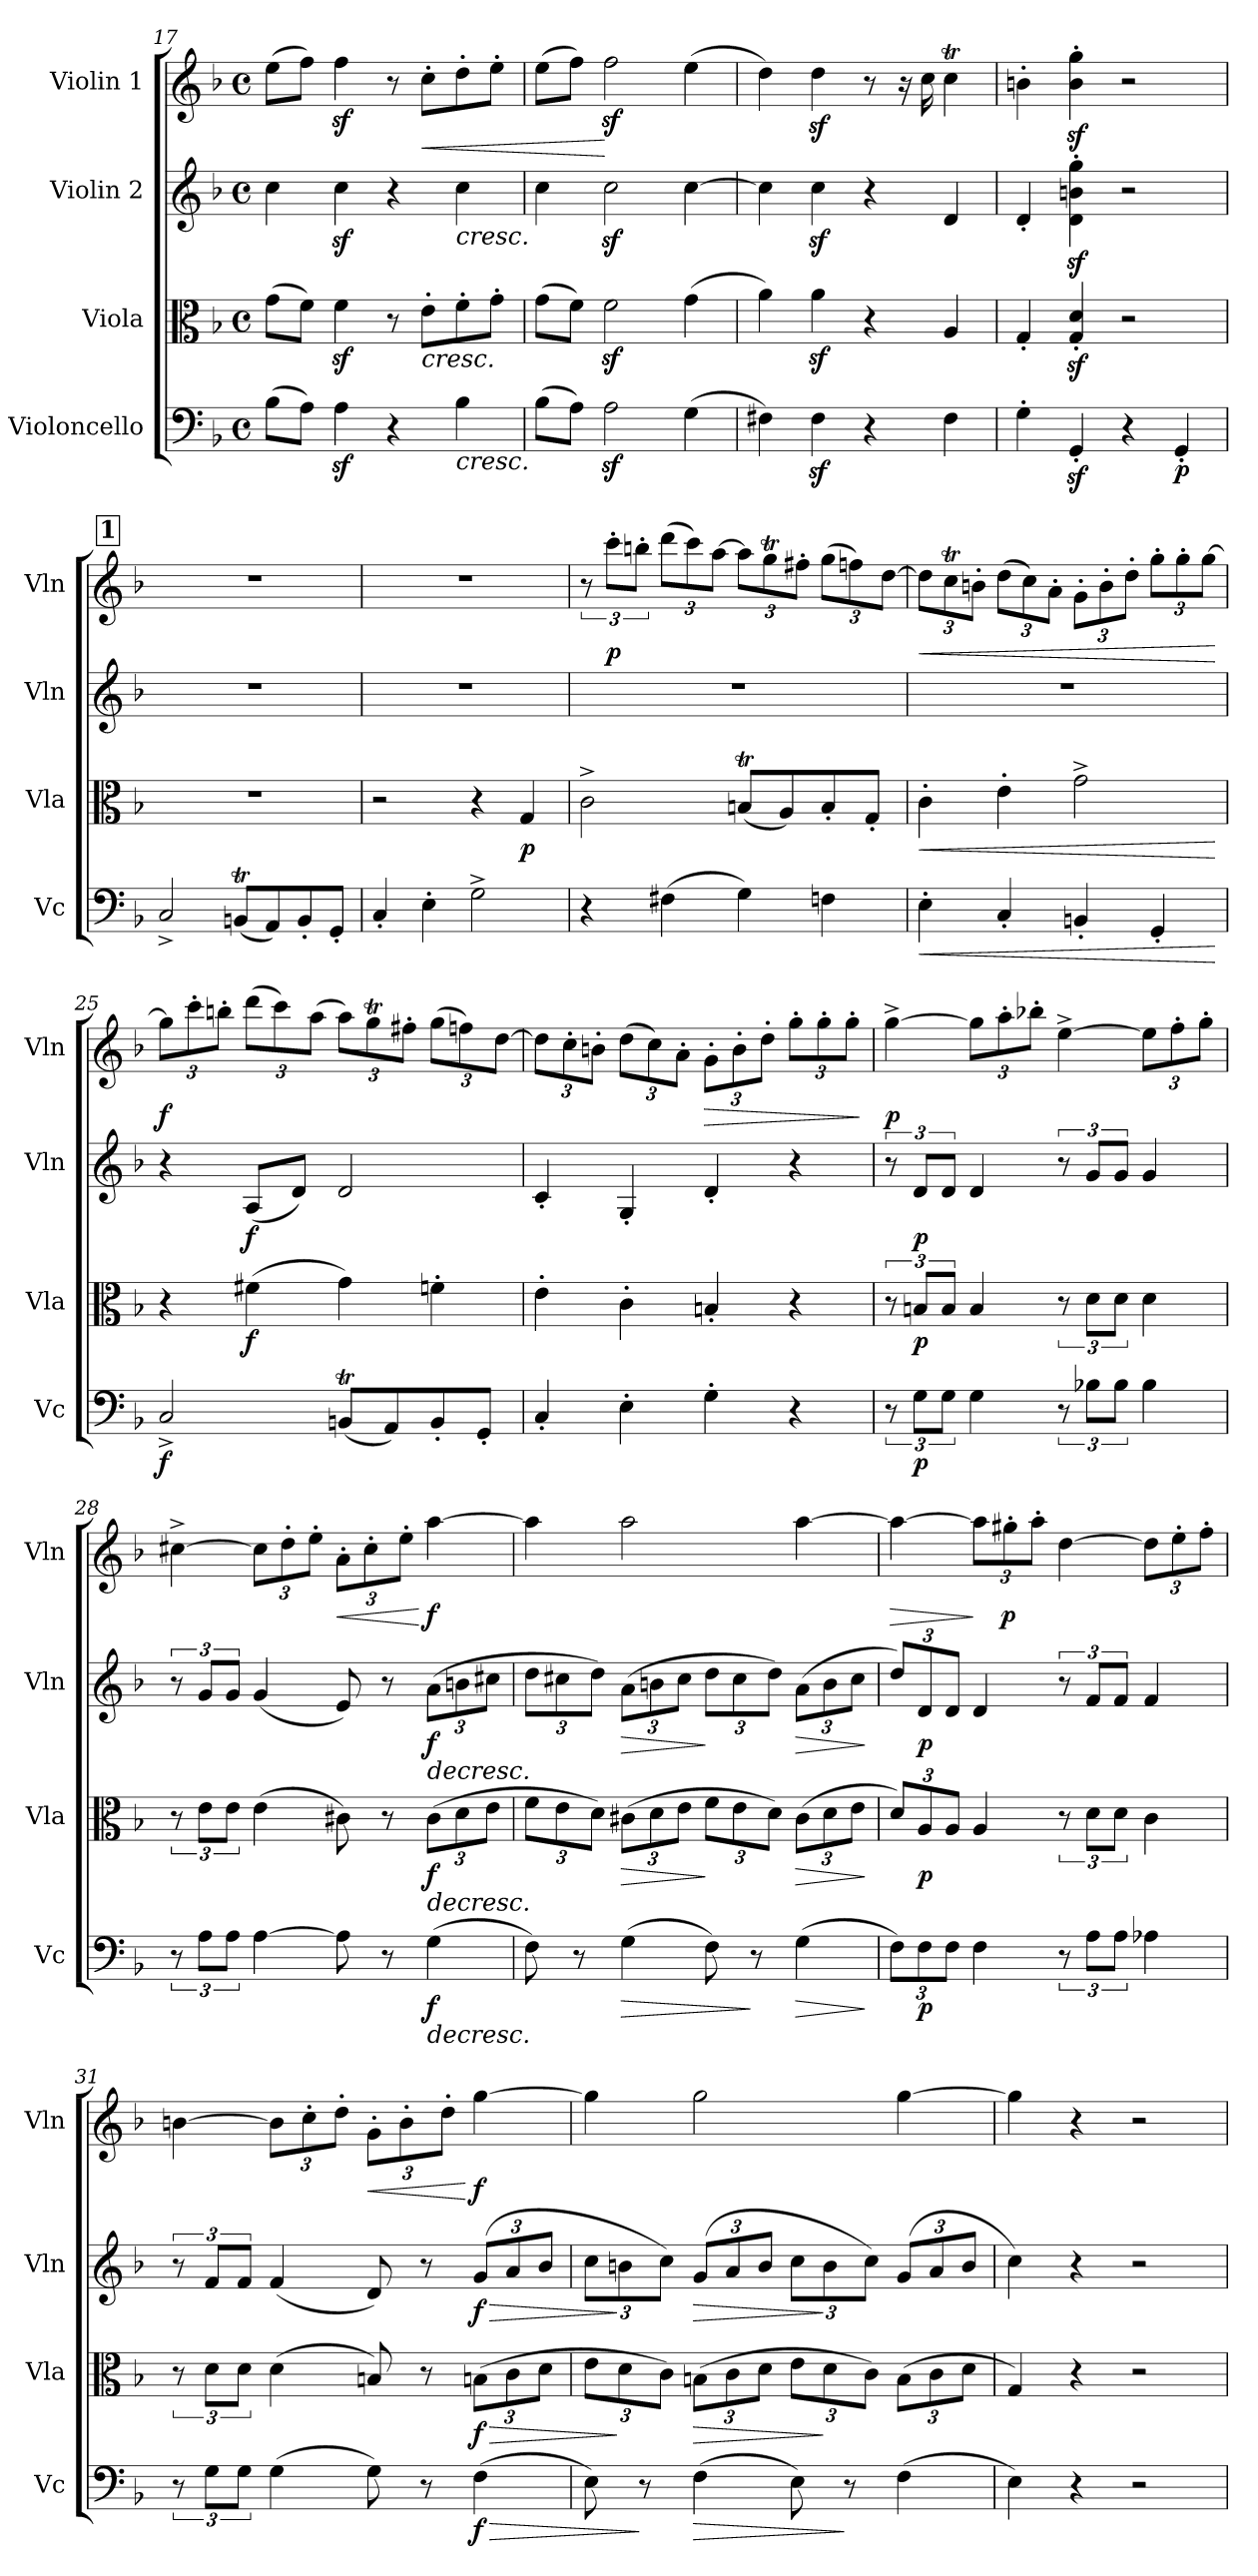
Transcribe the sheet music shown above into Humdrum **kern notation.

**kern	**dynam	**kern	**dynam	**kern	**dynam	**kern	**dynam
*part4	*part4	*part3	*part3	*part2	*part2	*part1	*part1
*staff4	*staff4	*staff3	*staff3	*staff2	*staff2	*staff1	*staff1
*I"Violoncello	*	*I"Viola	*	*I"Violin 2	*	*I"Violin 1	*
*I'Vc	*	*I'Vla	*	*I'Vln	*	*I'Vln	*
*clefF4	*	*clefC3	*	*clefG2	*	*clefG2	*
*k[b-]	*	*k[b-]	*	*k[b-]	*	*k[b-]	*
*M4/4	*	*M4/4	*	*M4/4	*	*M4/4	*
*met(c)	*	*met(c)	*	*met(c)	*	*met(c)	*
=17	=17	=17	=17	=17	=17	=17	=17
(8B-\L	.	(8g\L	.	4cc\	.	(8ee\L	.
8A\J)	.	8f\J)	.	.	.	8ff\J)	.
4Az<\	.	4fz<\	.	4ccz<\	.	4ffz<\	.
4r	.	8r	.	4r	.	8r	.
!	!	!	!LO:HP:b	!	!	!	!LO:HP:b
.	.	8e'\L	<	.	.	8cc'\L	<
!	!LO:HP:b	!	!	!	!LO:HP:b	!	!
4B-\	<	8f'\	.	4cc\	<	8dd'\	.
.	.	8g'\J	.	.	.	8ee'\J	.
=18	=18	=18	=18	=18	=18	=18	=18
(8B-\L	.	(8g\L	.	4cc\	.	(8ee\L	.
8A\J)	.	8f\J)	.	.	.	8ff\J)	.
2Az<\	.	2fz<\	.	2ccz<\	.	2ffz<\	[
(4G\	.	(4g\	.	[4cc\	.	(4ee\	.
=19	=19	=19	=19	=19	=19	=19	=19
4F#X\)	.	4a\)	.	4cc\]	.	4dd\)	.
4F#z<\	.	4az<\	.	4ccz<\	.	4ddz<\	.
4r	.	4r	.	4r	.	8r	.
.	.	.	.	.	.	16r	.
.	.	.	.	.	.	16cc\	.
4F#\	.	4A/	.	4d/	.	4ccT\	.
=20	=20	=20	=20	=20	=20	=20	=20
4G'\	.	4G'/	.	4d'/	.	4bn'\	.
4GGz<'/	.	4G/z<' 4d/z<'	.	4d\z<' 4bn\z<' 4gg\z<'	.	4b\z<' 4gg\z<'	.
4r	.	2r	.	2r	.	2r	.
!	!LO:DY:b	!	!	!	!	!	!
4GG'/	p	.	.	.	.	.	.
!!LO:PB:g=z
!!LO:REH:place=s1:a:B:cj:fs=14:t=1
=21	=21	=21	=21	=21	=21	=21	=21
2C^/	.	1r	.	1r	.	1r	.
(8BBnt/L	.	.	.	.	.	.	.
8AA/)	.	.	.	.	.	.	.
8BB'/	.	.	.	.	.	.	.
8GG'/J	.	.	.	.	.	.	.
=22	=22	=22	=22	=22	=22	=22	=22
4C'/	.	2r	.	1r	.	1r	.
4E'\	.	.	.	.	.	.	.
2G^\	.	4r	.	.	.	.	.
!	!	!	!LO:DY:b	!	!	!	!
.	.	4G/	p	.	.	.	.
=23	=23	=23	=23	=23	=23	=23	=23
4r	.	2c^\	.	1r	.	12r	.
!	!	!	!	!	!	!	!LO:DY:b
.	.	.	.	.	.	12ccc'\L	p
.	.	.	.	.	.	12bbn'\J	.
*	*	*	*	*	*	*Xbrackettup	*
(4F#X\	.	.	.	.	.	(12ddd\L	.
.	.	.	.	.	.	12ccc\)	.
.	.	.	.	.	.	[12aa\J	.
4G\)	.	(8Bnt/L	.	.	.	12aa\L]	.
.	.	.	.	.	.	12ggT\	.
.	.	8A/)	.	.	.	.	.
.	.	.	.	.	.	12ff#X'\J	.
4Fn\	.	8B'/	.	.	.	(12gg\L	.
.	.	.	.	.	.	12ffn\)	.
.	.	8G'/J	.	.	.	.	.
.	.	.	.	.	.	[12dd\J	.
=24	=24	=24	=24	=24	=24	=24	=24
!	!LO:HP:b	!	!LO:HP:b	!	!	!	!LO:HP:b
4E'\	<	4c'\	<	1r	.	12dd\L]	<
.	.	.	.	.	.	12ccT\	.
.	.	.	.	.	.	12bn'\J	.
4C'/	.	4e'\	.	.	.	(12dd\L	.
.	.	.	.	.	.	12cc\)	.
.	.	.	.	.	.	12a'\J	.
4BBn'/	.	2g^\	.	.	.	12g'\L	.
.	.	.	.	.	.	12b'\	.
.	.	.	.	.	.	12dd'\J	.
4GG'/	.	.	.	.	.	12gg'\L	.
.	.	.	.	.	.	12gg'\	.
.	.	.	.	.	.	[12gg\J	.
.	[	.	[	.	.	.	[
!!LO:LB:g=z
=25	=25	=25	=25	=25	=25	=25	=25
!	!LO:DY:b	!	!	!	!	!	!LO:DY:b
2C^/	f	4r	.	4r	.	12gg\L]	f
.	.	.	.	.	.	12ccc'\	.
.	.	.	.	.	.	12bbn'\J	.
!	!	!	!LO:DY:b	!	!LO:DY:b	!	!
.	.	(4f#X\	f	(8A/L	f	(12ddd\L	.
.	.	.	.	.	.	12ccc\)	.
.	.	.	.	8d/J)	.	.	.
.	.	.	.	.	.	(12aa\J	.
(8BBnt/L	.	4g\)	.	2d/	.	12aa\L)	.
.	.	.	.	.	.	12ggT\	.
8AA/)	.	.	.	.	.	.	.
.	.	.	.	.	.	12ff#X'\J	.
8BB'/	.	4fn'\	.	.	.	(12gg\L	.
.	.	.	.	.	.	12ffn\)	.
8GG'/J	.	.	.	.	.	.	.
.	.	.	.	.	.	[12dd\J	.
!!LO:LB:g=z
=26	=26	=26	=26	=26	=26	=26	=26
4C'/	.	4e'\	.	4c'/	.	12dd\L]	.
.	.	.	.	.	.	12cc'\	.
.	.	.	.	.	.	12bn'\J	.
4E'\	.	4c'\	.	4G'/	.	(12dd\L	.
.	.	.	.	.	.	12cc\)	.
.	.	.	.	.	.	12a'\J	.
!	!	!	!	!	!	!	!LO:HP:b
4G'\	.	4Bn'/	.	4d'/	.	12g'\L	>
.	.	.	.	.	.	12b'\	.
.	.	.	.	.	.	12dd'\J	.
4r	.	4r	.	4r	.	12gg'\L	.
.	.	.	.	.	.	12gg'\	.
.	.	.	.	.	.	12gg'\J	.
.	.	.	.	.	.	.	]
=27	=27	=27	=27	=27	=27	=27	=27
!	!	!	!	!	!	!	!LO:DY:b
12r	.	12r	.	12r	.	[4gg^\	p
!	!LO:DY:b	!	!LO:DY:b	!	!LO:DY:b	!	!
12G\L	p	12Bn/L	p	12d/L	p	.	.
12G\J	.	12B/J	.	12d/J	.	.	.
*	*	*	*	*	*	*brackettup	*
4G\	.	4B/	.	4d/	.	12gg\L]	.
.	.	.	.	.	.	12aa'\	.
.	.	.	.	.	.	12bb-X'\J	.
12r	.	12r	.	12r	.	[4ee^\	.
12B-X\L	.	12d\L	.	12g/L	.	.	.
12B-\J	.	12d\J	.	12g/J	.	.	.
4B-\	.	4d\	.	4g/	.	12ee\L]	.
.	.	.	.	.	.	12ff'\	.
.	.	.	.	.	.	12gg'\J	.
=28	=28	=28	=28	=28	=28	=28	=28
12r	.	12r	.	12r	.	[4cc#X^\	.
12A\L	.	12e\L	.	12g/L	.	.	.
12A\J	.	12e\J	.	12g/J	.	.	.
[4A\	.	(4e\	.	(4g/	.	12cc#\L]	.
.	.	.	.	.	.	12dd'\	.
.	.	.	.	.	.	12ee'\J	.
*	*	*	*	*	*	*Xbrackettup	*
!	!	!	!	!	!	!	!LO:HP:b
8A\]	.	8c#X\)	.	8e/)	.	12a'\L	<
.	.	.	.	.	.	12cc#'\	.
8r	.	8r	.	8r	.	.	.
.	.	.	.	.	.	12ee'\J	.
!	!LO:HP:b	!	!	!	!	!	!
*	*	*Xbrackettup	*	*	*	*	*
!	!	!	!LO:HP:b	!	!	!	!
*	*	*	*	*Xbrackettup	*	*	*
!	!LO:DY:n=1:b	!	!LO:DY:n=1:b	!	!LO:HP:b	!	!
!	!	!	!	!	!LO:DY:n=1:b	!	!LO:DY:n=1:b
(4G\	> f	(12c#\L	> f	(12a\L	> f	[4aa\	[ f
.	.	12d\	.	12bn\	.	.	.
.	.	12e\J	.	12cc#X\J	.	.	.
!!LO:LB:g=z
=29	=29	=29	=29	=29	=29	=29	=29
8F\)	.	12f\L	.	12dd\L	.	4aa\]	.
.	.	12e\	[	12cc#X\	[	.	.
8r	[	.	.	.	.	.	.
.	.	12d\J)	.	12dd\J)	.	.	.
!	!LO:HP:b	!	!LO:HP:b	!	!LO:HP:b	!	!
(4G\	>	(12c#X\L	>	(12a\L	>	2aa\	.
.	.	12d\	.	12bn\	.	.	.
.	.	12e\J	.	12cc#\J	.	.	.
8F\)	.	12f\L	]	12dd\L	]	.	.
.	.	12e\	.	12cc#\	.	.	.
8r	]	.	.	.	.	.	.
.	.	12d\J)	.	12dd\J)	.	.	.
!	!LO:HP:b	!	!LO:HP:b	!	!LO:HP:b	!	!
(4G\	>	(12c#\L	>	(12a\L	>	[4aa\	.
.	.	12d\	.	12b\	.	.	.
.	.	12e\J	.	12cc#\J	.	.	.
.	]	.	]	.	]	.	.
!!LO:LB:g=z
=30	=30	=30	=30	=30	=30	=30	=30
*Xbrackettup	*	*	*	*	*	*	*
!	!	!	!	!	!	!	!LO:HP:b
12F\L)	.	12d/L)	.	12dd/L)	.	4aa\_	>
!	!LO:DY:b	!	!LO:DY:b	!	!LO:DY:b	!	!
12F\	p	12A/	p	12d/	p	.	.
12F\J	.	12A/J	.	12d/J	.	.	.
*	*	*	*	*	*	*brackettup	*
4F\	.	4A/	.	4d/	.	12aa\L]	]
!	!	!	!	!	!	!	!LO:DY:b
.	.	.	.	.	.	12gg#X'\	p
.	.	.	.	.	.	12aa'\J	.
*brackettup	*	*brackettup	*	*brackettup	*	*	*
12r	.	12r	.	12r	.	[4dd\	.
12A\L	.	12d\L	.	12f/L	.	.	.
12A\J	.	12d\J	.	12f/J	.	.	.
4A-X\	.	4c\	.	4f/	.	12dd\L]	.
.	.	.	.	.	.	12ee'\	.
.	.	.	.	.	.	12ff'\J	.
=31	=31	=31	=31	=31	=31	=31	=31
12r	.	12r	.	12r	.	[4bn\	.
12G\L	.	12d\L	.	12f/L	.	.	.
12G\J	.	12d\J	.	12f/J	.	.	.
(4G\	.	(4d\	.	(4f/	.	12b\L]	.
.	.	.	.	.	.	12cc'\	.
.	.	.	.	.	.	12dd'\J	.
*	*	*	*	*	*	*Xbrackettup	*
!	!	!	!	!	!	!	!LO:HP:b
8G\)	.	8Bn/)	.	8d/)	.	12g'\L	<
.	.	.	.	.	.	12b'\	.
8r	.	8r	.	8r	.	.	.
.	.	.	.	.	.	12dd'\J	.
!	!LO:HP:b	!	!	!	!	!	!
*	*	*Xbrackettup	*	*	*	*	*
!	!	!	!LO:HP:b	!	!	!	!
*	*	*	*	*Xbrackettup	*	*	*
!	!LO:DY:n=1:b	!	!LO:DY:n=1:b	!	!LO:HP:b	!	!
!	!	!	!	!	!LO:DY:n=1:b	!	!LO:DY:n=1:b
(4F\	> f	(12Bn\L	> f	(12g/L	> f	[4gg\	[ f
.	.	12c\	.	12a/	.	.	.
.	.	12d\J	.	12b-/J	.	.	.
=32	=32	=32	=32	=32	=32	=32	=32
8E\)	.	12e\L	.	12cc\L	.	4gg\]	.
.	.	12d\	]	12bn\	]	.	.
8r	]	.	.	.	.	.	.
.	.	12c\J)	.	12cc\J)	.	.	.
!	!LO:HP:b	!	!LO:HP:b	!	!LO:HP:b	!	!
(4F\	>	(12Bn\L	>	(12g/L	>	2gg\	.
.	.	12c\	.	12a/	.	.	.
.	.	12d\J	.	12b/J	.	.	.
8E\)	.	12e\L	.	12cc\L	.	.	.
.	.	12d\	]	12b\	]	.	.
8r	]	.	.	.	.	.	.
.	.	12c\J)	.	12cc\J)	.	.	.
(4F\	.	(12B\L	.	(12g/L	.	[4gg\	.
.	.	12c\	.	12a/	.	.	.
.	.	12d\J	.	12b/J	.	.	.
=33	=33	=33	=33	=33	=33	=33	=33
4E\)	.	4G/)	.	4cc\)	.	4gg\]	.
4r	]	4r	]	4r	]	4r	.
2r	.	2r	.	2r	.	2r	.
=	=	=	=	=	=	=	=
*-	*-	*-	*-	*-	*-	*-	*-
